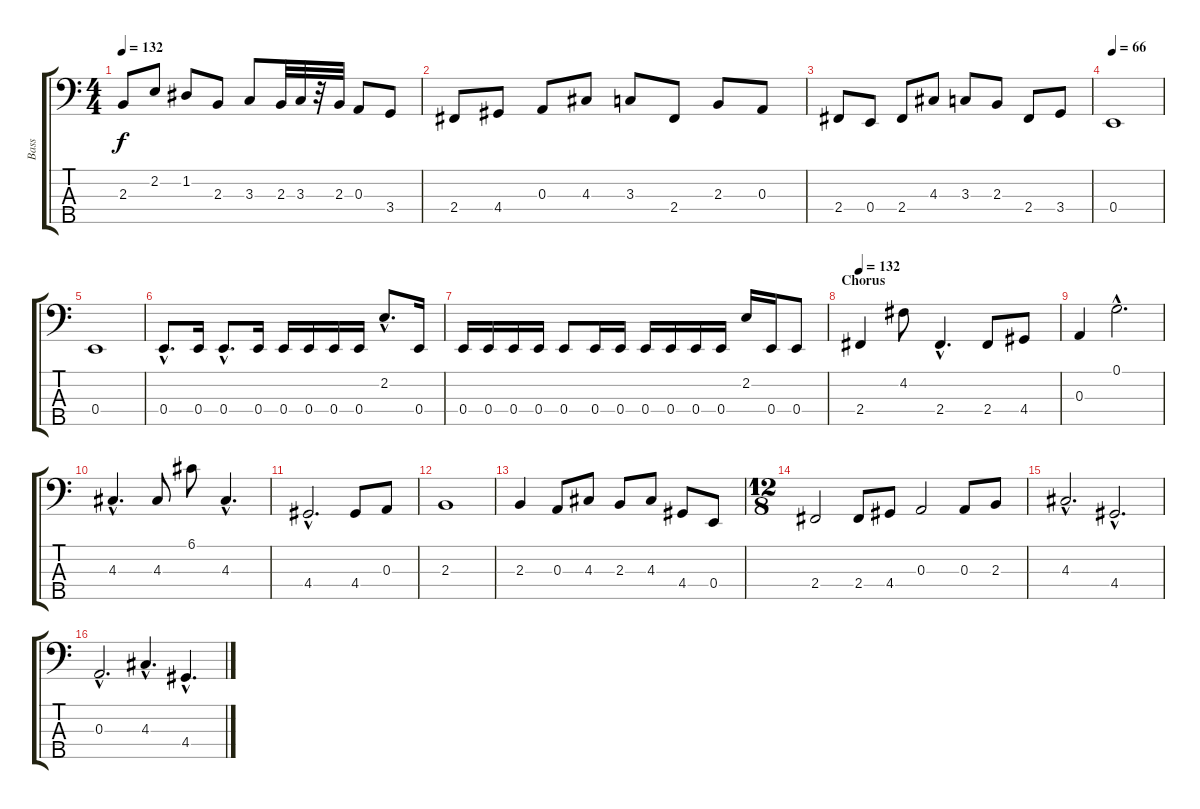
\track (" Bass" " Bass") {instrument electricbassfinger}
\staff {score tabs}
\tuning (G2 D2 A1 E1 B0) {hide}
\ts (4 4)
\tempo 132
\clef f4
\ks c
2.3.8{dy f} 2.2.8 1.2.8 2.3.8 3.3.8 2.3.32 3.3.32 r.32 2.3.32 0.3.8 3.4.8 |
2.4.8 4.4.8 0.3.8 4.3.8 3.3.8 2.4.8 2.3.8 0.3.8 |
2.4.8 0.4.8 2.4.8 4.3.8 3.3.8 2.3.8 2.4.8 3.4.8 |
\tempo 66
0.4.1 |
0.4.1 |
0.4{hac}.8{d} 0.4.16 0.4{hac}.8{d} 0.4.16 0.4.16 0.4.16 0.4.16 0.4.16 2.2{hac}.8{d} 0.4.16 |
0.4.16 0.4.16 0.4.16 0.4.16 0.4.8 0.4.16 0.4.16 0.4.16 0.4.16 0.4.16 0.4.16 2.2.16 0.4.16 0.4.8 |
\section ("" "Chorus")
\tempo 132
2.4.4 4.2.8 2.4{hac}.4{d} 2.4.8 4.4.8 |
0.3.4 0.1{hac}.2{d} |
4.3{hac}.4{d} 4.3.8 6.1.8 4.3{hac}.4{d} |
4.4{hac}.2{d} 4.4.8 0.3.8 |
2.3.1 |
2.3.4 0.3.8 4.3.8 2.3.8 4.3.8 4.4.8 0.4.8 |
\ts (12 8)
2.4.2 2.4.8 4.4.8 0.3.2 0.3.8 2.3.8 |
4.3{hac}.2{d} 4.4{hac}.2{d} |
0.3{hac}.2{d} 4.3{hac}.4{d} 4.4{hac}.4{d}
